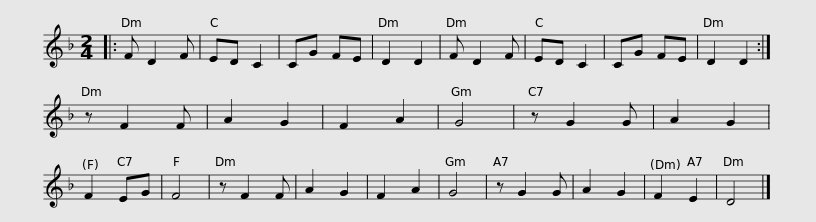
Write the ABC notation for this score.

X:1
L:1/8
M:2/4
I:linebreak $
K:Dmin
V:1 treble
V:1
|: F D2 F | ED C2 | CG FE | D2 D2 | F D2 F | %5
 ED C2 | CG FE | D2 D2 :| z F2 F | A2 G2 | %10
 F2 A2 | G4 |$ z G2 G | A2 G2 | F2 EG | %15
 F4 | z F2 F | A2 G2 | F2 A2 | G4 | %20
 z G2 G | A2 G2 | F2 E2 | D4 |] %24
